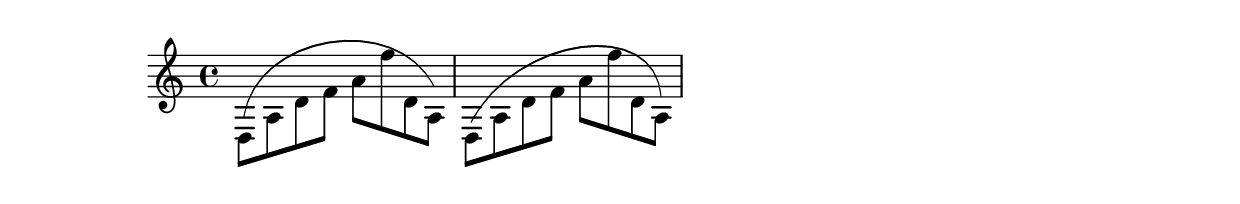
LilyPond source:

%% Do not edit this file; it is automatically
%% generated from LSR http://lsr.dsi.unimi.it
%% This file is in the public domain.
\version "2.13.29"

\header {
  lsrtags = "expressive-marks, tweaks-and-overrides"

%% Translation of GIT committish: 0b55335aeca1de539bf1125b717e0c21bb6fa31b
  texidoces = "
Se puede hacer que una ligadura de expresión sea asimétrica para
adaptarse mejor a un patrón asimétrico de notas.

"
  doctitlees = "Ligaduras asimétricas"



  texidoc = "
Slurs can be made asymmetric to match an asymmetric pattern of notes
better.

"
  doctitle = "Asymmetric slurs"
} % begin verbatim

slurNotes = { d,8( a' d f a f' d, a) }

\relative c' {
  \stemDown
  \slurUp
  \slurNotes
  \once \override Slur #'eccentricity = #3.0
  \slurNotes
}

